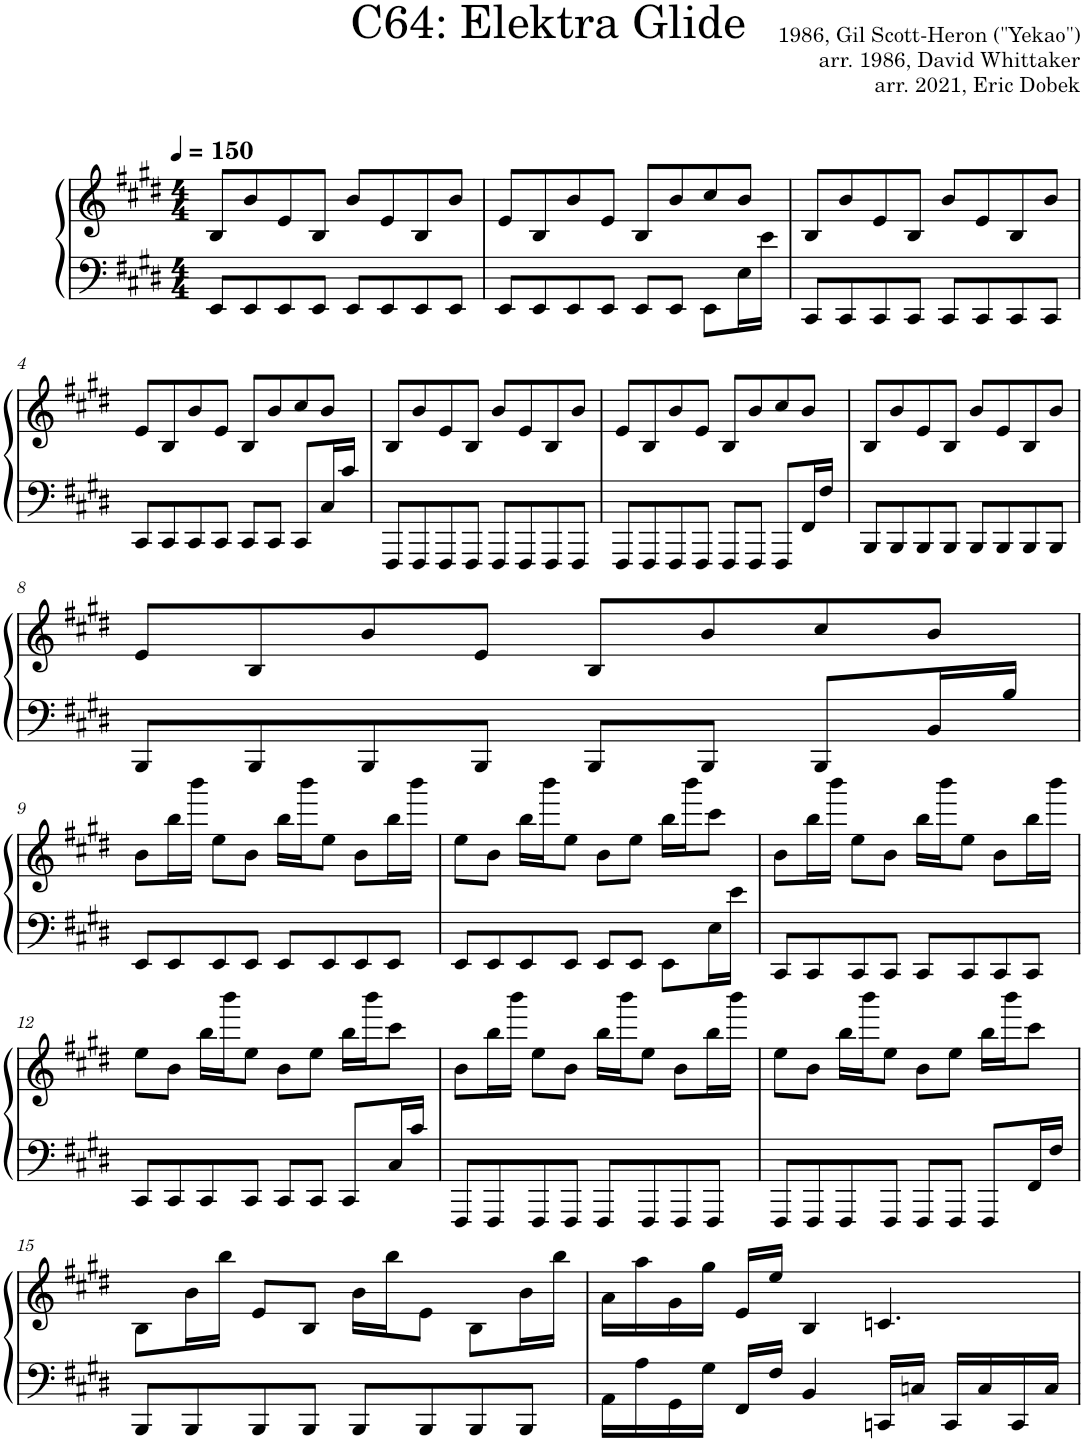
**kern	**kern
*part1	*part1
*staff2	*staff1
*I"Piano	*
*I'Pno.	*
*clefF4	*clefG2
*k[f#c#g#d#]	*k[f#c#g#d#]
*M4/4	*M4/4
*MM150	*MM150
=1	=1
8EE/L	8B/L
8EE/	8b/
8EE/	8e/
8EE/J	8B/J
8EE/L	8b/L
8EE/	8e/
8EE/	8B/
8EE/J	8b/J
=2	=2
8EE/L	8e/L
8EE/	8B/
8EE/	8b/
8EE/J	8e/J
8EE/L	8B/L
8EE/J	8b/
8EE\L	8cc#/
16E\L	8b/J
16e\JJ	.
=3	=3
8CC#/L	8B/L
8CC#/	8b/
8CC#/	8e/
8CC#/J	8B/J
8CC#/L	8b/L
8CC#/	8e/
8CC#/	8B/
8CC#/J	8b/J
!!LO:LB:g=z
=4	=4
8CC#/L	8e/L
8CC#/	8B/
8CC#/	8b/
8CC#/J	8e/J
8CC#/L	8B/L
8CC#/J	8b/
8CC#/L	8cc#/
16C#/L	8b/J
16c#/JJ	.
=5	=5
8FFF#/L	8B/L
8FFF#/	8b/
8FFF#/	8e/
8FFF#/J	8B/J
8FFF#/L	8b/L
8FFF#/	8e/
8FFF#/	8B/
8FFF#/J	8b/J
=6	=6
8FFF#/L	8e/L
8FFF#/	8B/
8FFF#/	8b/
8FFF#/J	8e/J
8FFF#/L	8B/L
8FFF#/J	8b/
8FFF#/L	8cc#/
16FF#/L	8b/J
16F#/JJ	.
=7	=7
8BBB/L	8B/L
8BBB/	8b/
8BBB/	8e/
8BBB/J	8B/J
8BBB/L	8b/L
8BBB/	8e/
8BBB/	8B/
8BBB/J	8b/J
!!LO:LB:g=z
=8	=8
8BBB/L	8e/L
8BBB/	8B/
8BBB/	8b/
8BBB/J	8e/J
8BBB/L	8B/L
8BBB/J	8b/
8BBB/L	8cc#/
16BB/L	8b/J
16B/JJ	.
!!LO:LB:g=z
=9	=9
8EE/L	8b\L
8EE/	16bb\L
.	16bbb\JJ
8EE/	8ee\L
8EE/J	8b\J
8EE/L	16bb\LL
.	16bbb\J
8EE/	8ee\J
8EE/	8b\L
8EE/J	16bb\L
.	16bbb\JJ
=10	=10
8EE/L	8ee\L
8EE/	8b\J
8EE/	16bb\LL
.	16bbb\J
8EE/J	8ee\J
8EE/L	8b\L
8EE/J	8ee\J
8EE\L	16bb\LL
.	16bbb\J
16E\L	8ccc#\J
16e\JJ	.
=11	=11
8CC#/L	8b\L
8CC#/	16bb\L
.	16bbb\JJ
8CC#/	8ee\L
8CC#/J	8b\J
8CC#/L	16bb\LL
.	16bbb\J
8CC#/	8ee\J
8CC#/	8b\L
8CC#/J	16bb\L
.	16bbb\JJ
!!LO:LB:g=z
=12	=12
8CC#/L	8ee\L
8CC#/	8b\J
8CC#/	16bb\LL
.	16bbb\J
8CC#/J	8ee\J
8CC#/L	8b\L
8CC#/J	8ee\J
8CC#/L	16bb\LL
.	16bbb\J
16C#/L	8ccc#\J
16c#/JJ	.
=13	=13
8FFF#/L	8b\L
8FFF#/	16bb\L
.	16bbb\JJ
8FFF#/	8ee\L
8FFF#/J	8b\J
8FFF#/L	16bb\LL
.	16bbb\J
8FFF#/	8ee\J
8FFF#/	8b\L
8FFF#/J	16bb\L
.	16bbb\JJ
=14	=14
8FFF#/L	8ee\L
8FFF#/	8b\J
8FFF#/	16bb\LL
.	16bbb\J
8FFF#/J	8ee\J
8FFF#/L	8b\L
8FFF#/J	8ee\J
8FFF#/L	16bb\LL
.	16bbb\J
16FF#/L	8ccc#\J
16F#/JJ	.
!!LO:LB:g=z
=15	=15
8BBB/L	8B\L
8BBB/	16b\L
.	16bb\JJ
8BBB/	8e/L
8BBB/J	8B/J
8BBB/L	16b\LL
.	16bb\J
8BBB/	8e\J
8BBB/	8B\L
8BBB/J	16b\L
.	16bb\JJ
=16	=16
16AA\LL	16a\LL
16A\	16aa\
16GG#\	16g#\
16G#\JJ	16gg#\JJ
16FF#/LL	16e/LL
16F#/JJ	16ee/JJ
4BB/	4B/
16CCn/LL	4.cn/
16Cn/JJ	.
16CC/LL	.
16C/	.
16CC/	.
16C/JJ	.
=	=
*-	*-
